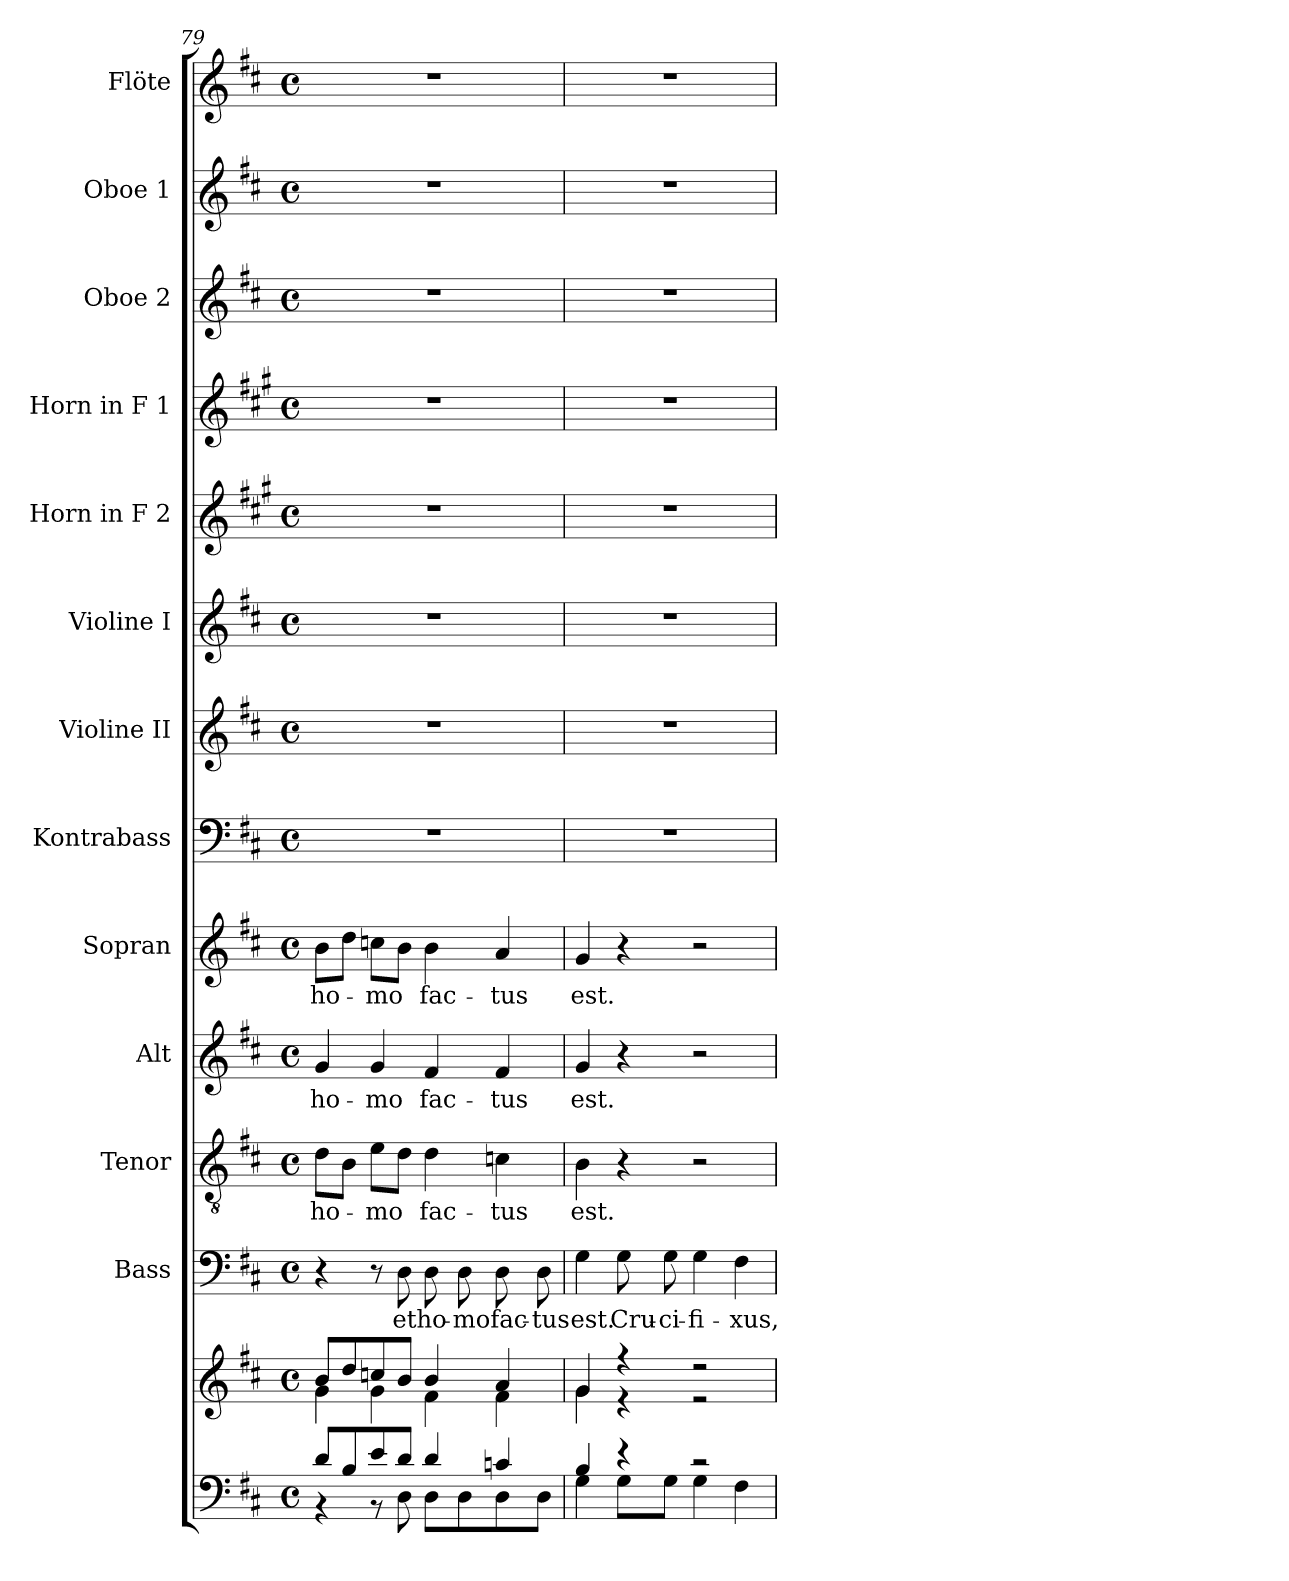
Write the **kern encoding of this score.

**kern	**kern	**kern	**text	**kern	**text	**kern	**text	**kern	**text	**kern	**kern	**kern	**kern	**kern	**kern	**kern	**kern
*part13	*part13	*part12	*part12	*part11	*part11	*part10	*part10	*part9	*part9	*part8	*part7	*part6	*part5	*part4	*part3	*part2	*part1
*staff14	*staff13	*staff12	*staff12	*staff11	*staff11	*staff10	*staff10	*staff9	*staff9	*staff8	*staff7	*staff6	*staff5	*staff4	*staff3	*staff2	*staff1
*	*	*I"Bass	*	*I"Tenor	*	*I"Alt	*	*I"Sopran	*	*I"Kontrabass	*I"Violine II	*I"Violine I	*I"Horn in F 2	*I"Horn in F 1	*I"Oboe 2	*I"Oboe 1	*I"Flöte
*	*	*I'B.	*	*I'T.	*	*I'A.	*	*I'S.	*	*I'Kb.	*I'Vl. II	*I'Vl. I	*	*	*I'Ob. 2	*I'Ob. 1	*I'Fl.
*clefF4	*clefG2	*clefF4	*	*clefGv2	*	*clefG2	*	*clefG2	*	*clefF4	*clefG2	*clefG2	*clefG2	*clefG2	*clefG2	*clefG2	*clefG2
*	*	*	*	*	*	*	*	*	*	*ITrd7c12	*	*	*ITrd4c7	*ITrd4c7	*	*	*
*k[f#c#]	*k[f#c#]	*k[f#c#]	*	*k[f#c#]	*	*k[f#c#]	*	*k[f#c#]	*	*k[f#c#]	*k[f#c#]	*k[f#c#]	*k[f#c#]	*k[f#c#]	*k[f#c#]	*k[f#c#]	*k[f#c#]
*D:	*D:	*D:	*	*D:	*	*D:	*	*D:	*	*D:	*D:	*D:	*D:	*D:	*D:	*D:	*D:
*M4/4	*M4/4	*M4/4	*	*M4/4	*	*M4/4	*	*M4/4	*	*M4/4	*M4/4	*M4/4	*M4/4	*M4/4	*M4/4	*M4/4	*M4/4
*met(c)	*met(c)	*met(c)	*	*met(c)	*	*met(c)	*	*met(c)	*	*met(c)	*met(c)	*met(c)	*met(c)	*met(c)	*met(c)	*met(c)	*met(c)
=79	=79	=79	=79	=79	=79	=79	=79	=79	=79	=79	=79	=79	=79	=79	=79	=79	=79
*^	*^	*	*	*	*	*	*	*	*	*	*	*	*	*	*	*	*
!	!	!	!	!	!	!	!LO:LY:b	!	!LO:LY:b	!	!LO:LY:b	!	!	!	!	!	!	!	!
8d/L	4r	8b/L	4g\	4r	.	8d\L	ho-	4g/	ho-	8b\L	ho-	1r	1r	1r	1r	1r	1r	1r	1r
8B/	.	8dd/	.	.	.	8B\J	.	.	.	8dd\J	.	.	.	.	.	.	.	.	.
!	!	!	!	!	!	!	!LO:LY:b	!	!LO:LY:b	!	!LO:LY:b	!	!	!	!	!	!	!	!
8e/	8r	8ccn/	4g\	8r	.	8e\L	-mo	4g/	-mo	8ccn\L	-mo	.	.	.	.	.	.	.	.
!	!	!	!	!	!LO:LY:b	!	!	!	!	!	!	!	!	!	!	!	!	!	!
8d/J	8D\	8b/J	.	8D\	et	8d\J	.	.	.	8b\J	.	.	.	.	.	.	.	.	.
!	!	!	!	!	!LO:LY:b	!	!LO:LY:b	!	!LO:LY:b	!	!LO:LY:b	!	!	!	!	!	!	!	!
4d/	8D\L	4b/	4f#\	8D\	ho-	4d\	fac-	4f#/	fac-	4b\	fac-	.	.	.	.	.	.	.	.
!	!	!	!	!	!LO:LY:b	!	!	!	!	!	!	!	!	!	!	!	!	!	!
.	8D\	.	.	8D\	-mo	.	.	.	.	.	.	.	.	.	.	.	.	.	.
!	!	!	!	!	!LO:LY:b	!	!LO:LY:b	!	!LO:LY:b	!	!LO:LY:b	!	!	!	!	!	!	!	!
4cn/	8D\	4a/	4f#\	8D\	fac-	4cn\	-tus	4f#/	-tus	4a/	-tus	.	.	.	.	.	.	.	.
!	!	!	!	!	!LO:LY:b	!	!	!	!	!	!	!	!	!	!	!	!	!	!
.	8D\J	.	.	8D\	-tus	.	.	.	.	.	.	.	.	.	.	.	.	.	.
=80	=80	=80	=80	=80	=80	=80	=80	=80	=80	=80	=80	=80	=80	=80	=80	=80	=80	=80	=80
!	!	!	!	!	!LO:LY:b	!	!LO:LY:b	!	!LO:LY:b	!	!LO:LY:b	!	!	!	!	!	!	!	!
4B/	4G\	4g/	4g\	4G\	est.	4B\	est.	4g/	est.	4g/	est.	1r	1r	1r	1r	1r	1r	1r	1r
!	!	!	!	!	!LO:LY:b	!	!	!	!	!	!	!	!	!	!	!	!	!	!
4re	8G\L	4r	4r	8G\	Cru-	4r	.	4r	.	4r	.	.	.	.	.	.	.	.	.
!	!	!	!	!	!LO:LY:b	!	!	!	!	!	!	!	!	!	!	!	!	!	!
.	8G\J	.	.	8G\	-ci-	.	.	.	.	.	.	.	.	.	.	.	.	.	.
!	!	!	!	!	!LO:LY:b	!	!	!	!	!	!	!	!	!	!	!	!	!	!
2rc	4G\	2r	2r	4G\	-fi-	2r	.	2r	.	2r	.	.	.	.	.	.	.	.	.
!	!	!	!	!	!LO:LY:b	!	!	!	!	!	!	!	!	!	!	!	!	!	!
.	4F#\	.	.	4F#\	-xus,	.	.	.	.	.	.	.	.	.	.	.	.	.	.
*v	*v	*	*	*	*	*	*	*	*	*	*	*	*	*	*	*	*	*	*
*	*v	*v	*	*	*	*	*	*	*	*	*	*	*	*	*	*	*	*
=	=	=	=	=	=	=	=	=	=	=	=	=	=	=	=	=	=
*-	*-	*-	*-	*-	*-	*-	*-	*-	*-	*-	*-	*-	*-	*-	*-	*-	*-
